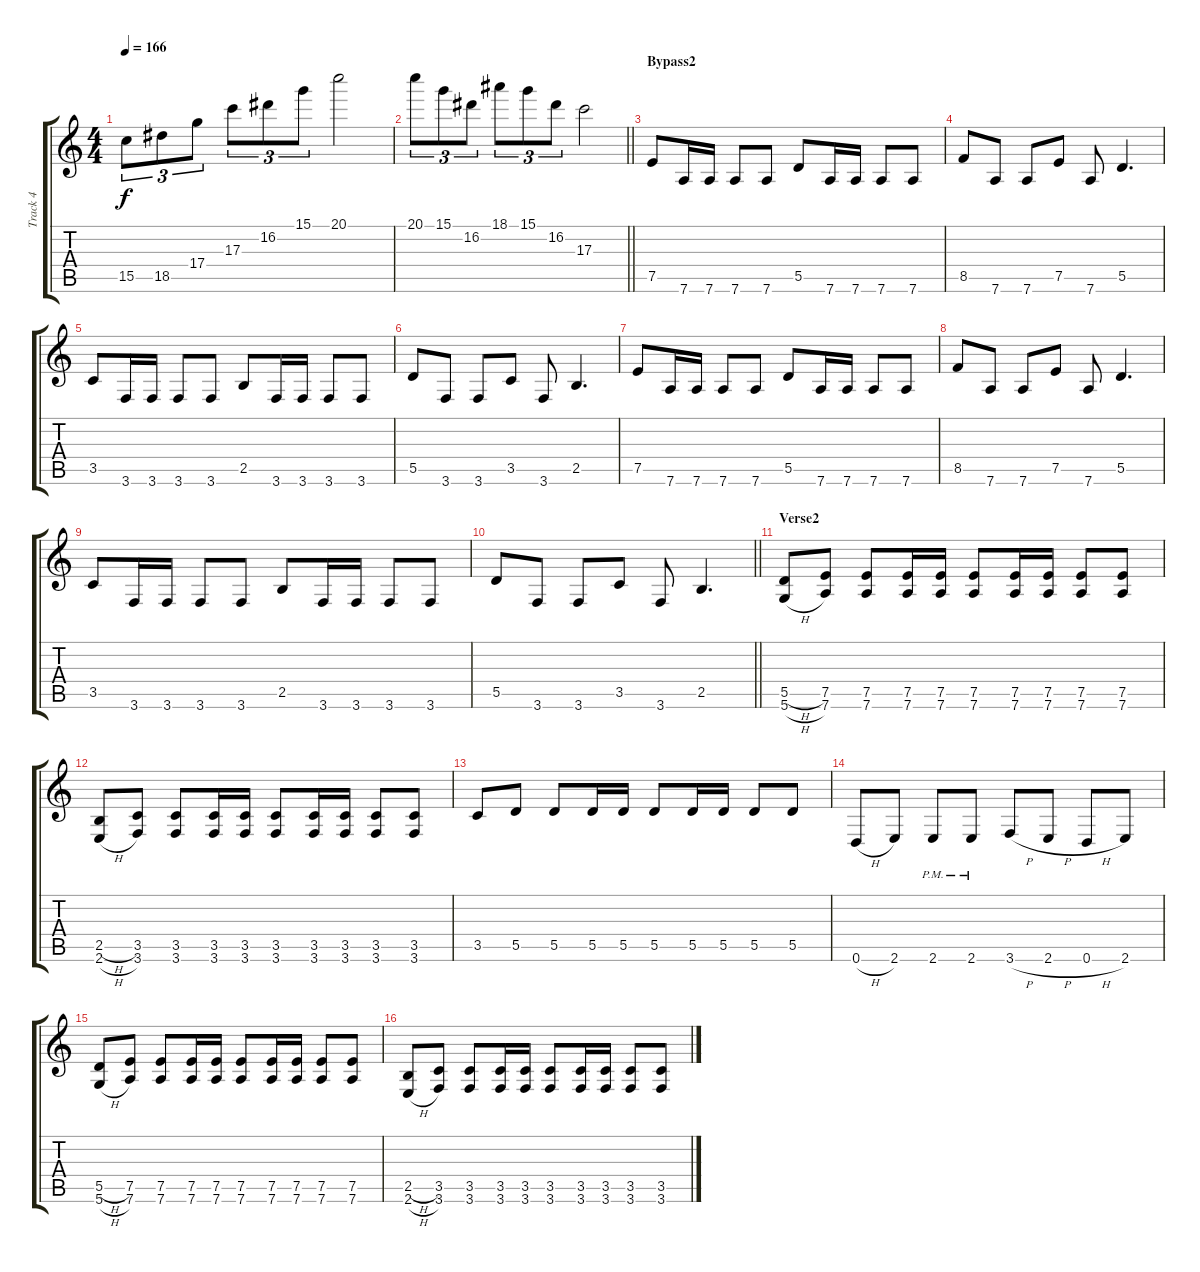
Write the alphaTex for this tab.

\track ("Track 4" "Track 4") {instrument distortionguitar}
\staff {score tabs}
\tuning (E4 B3 G3 D3 A2 D2) {hide}
\ts (4 4)
\tempo 166
\clef g2
\ks c
15.5.8{tu (3 2) dy f} 18.5.8{tu (3 2)} 17.4.8{tu (3 2)} 17.3.8{tu (3 2)} 16.2.8{tu (3 2)} 15.1.8{tu (3 2)} 20.1.2 |
\barLineRight lightlight
20.1.8{tu (3 2)} 15.1.8{tu (3 2)} 16.2.8{tu (3 2)} 18.1.8{tu (3 2)} 15.1.8{tu (3 2)} 16.2.8{tu (3 2)} 17.3.2 |
\section ("" "Bypass2")
7.5.8 7.6.16 7.6.16 7.6.8 7.6.8 5.5.8 7.6.16 7.6.16 7.6.8 7.6.8 |
8.5.8 7.6.8 7.6.8 7.5.8 7.6.8 5.5.4{d} |
3.5.8 3.6.16 3.6.16 3.6.8 3.6.8 2.5.8 3.6.16 3.6.16 3.6.8 3.6.8 |
5.5.8 3.6.8 3.6.8 3.5.8 3.6.8 2.5.4{d} |
7.5.8 7.6.16 7.6.16 7.6.8 7.6.8 5.5.8 7.6.16 7.6.16 7.6.8 7.6.8 |
8.5.8 7.6.8 7.6.8 7.5.8 7.6.8 5.5.4{d} |
3.5.8 3.6.16 3.6.16 3.6.8 3.6.8 2.5.8 3.6.16 3.6.16 3.6.8 3.6.8 |
\barLineRight lightlight
5.5.8 3.6.8 3.6.8 3.5.8 3.6.8 2.5.4{d} |
\section ("" "Verse2")
\ks aminor
(5.5{h} 5.6{h}).8 (7.5 7.6).8 (7.5 7.6).8 (7.5 7.6).16 (7.5 7.6).16 (7.5 7.6).8 (7.5 7.6).16 (7.5 7.6).16 (7.5 7.6).8 (7.5 7.6).8 |
(2.5{h} 2.6{h}).8 (3.5 3.6).8 (3.5 3.6).8 (3.5 3.6).16 (3.5 3.6).16 (3.5 3.6).8 (3.5 3.6).16 (3.5 3.6).16 (3.5 3.6).8 (3.5 3.6).8 |
3.5.8 5.5.8 5.5.8 5.5.16 5.5.16 5.5.8 5.5.16 5.5.16 5.5.8 5.5.8 |
0.6{h}.8 2.6.8 2.6{pm}.8 2.6{pm}.8 3.6{h}.8 2.6{h}.8 0.6{h}.8 2.6.8 |
(5.5{h} 5.6{h}).8 (7.5 7.6).8 (7.5 7.6).8 (7.5 7.6).16 (7.5 7.6).16 (7.5 7.6).8 (7.5 7.6).16 (7.5 7.6).16 (7.5 7.6).8 (7.5 7.6).8 |
(2.5{h} 2.6{h}).8 (3.5 3.6).8 (3.5 3.6).8 (3.5 3.6).16 (3.5 3.6).16 (3.5 3.6).8 (3.5 3.6).16 (3.5 3.6).16 (3.5 3.6).8 (3.5 3.6).8
